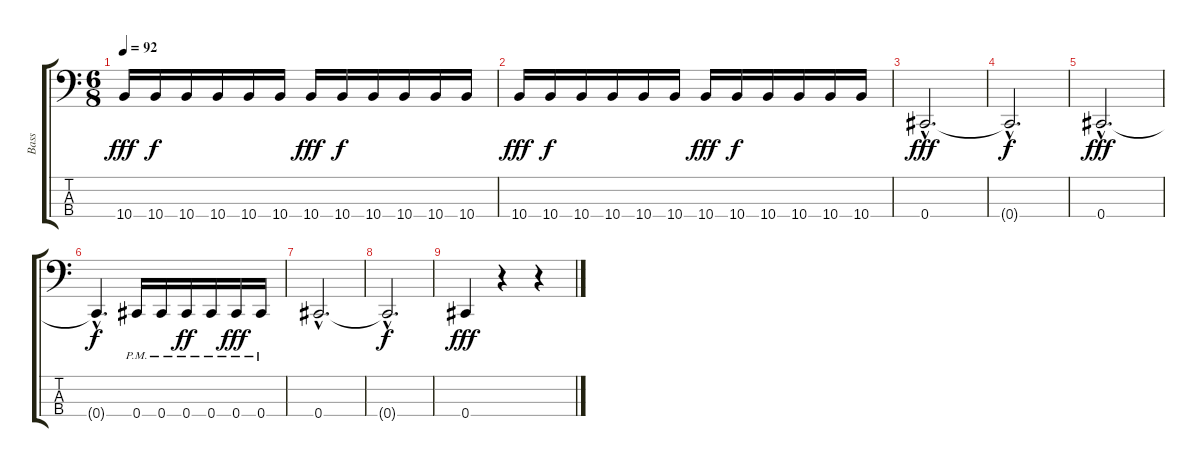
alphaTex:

\track ("Bass" "Bass") {instrument electricbasspick}
\staff {score tabs}
\tuning (Gb2 Db2 Ab1 Db1) {hide}
\ts (6 8)
\tempo 92
\clef f4
\ks c
10.4.16{dy fff} 10.4.16{dy f} 10.4.16 10.4.16 10.4.16 10.4.16 10.4.16{dy fff} 10.4.16{dy f} 10.4.16 10.4.16 10.4.16 10.4.16 |
10.4.16{dy fff} 10.4.16{dy f} 10.4.16 10.4.16 10.4.16 10.4.16 10.4.16{dy fff} 10.4.16{dy f} 10.4.16 10.4.16 10.4.16 10.4.16 |
0.4{hac}.2{d dy fff} |
0.4{hac t}.2{d dy f} |
0.4{hac}.2{d dy fff} |
0.4{hac t}.4{d dy f} 0.4{pm}.16 0.4{pm}.16 0.4{pm}.16{dy ff} 0.4{pm}.16 0.4{pm}.16{dy fff} 0.4{pm}.16 |
0.4{hac}.2{d} |
0.4{hac t}.2{d dy f} |
0.4.4{dy fff} r.4 r.4
